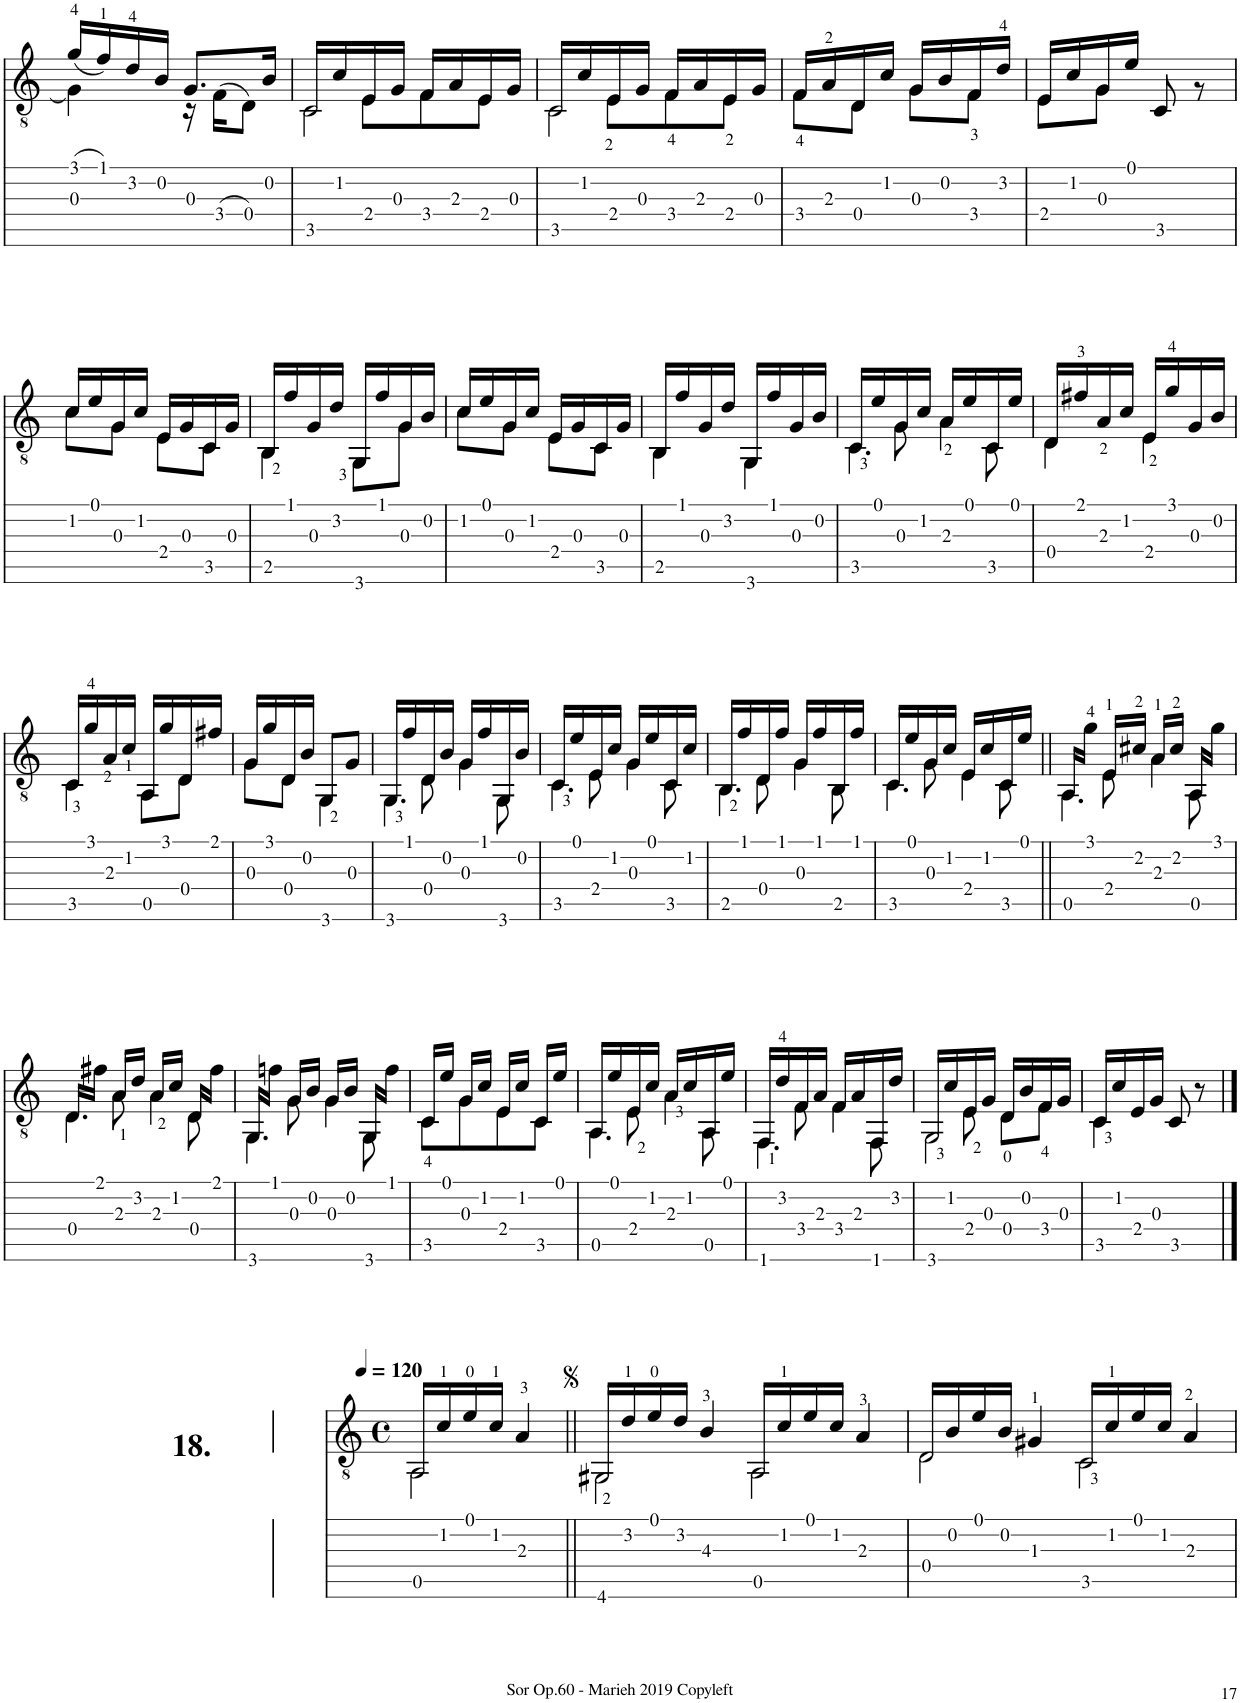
**kern	**kern
*part2	*part1
*staff2	*staff1
*I"Guitare classique (Tablature)	*I"Classical Guitar
!!LO:PB:g=z
*	*clefGv2
*k[]	*k[]
*M2/4	*M2/4
=6	=6
*^	*^
(>16gLL	4G	(<16g/LL	4G\]
16fJ)	.	16f/)	.
16dL	.	16d/	.
16BJJ	.	16B/JJ	.
8.GL	16r	8.G/L	16r
.	(>16FKL	.	(>16F\KL
.	8DJ)	.	8D\J)
16BJk	.	16B/Jk	.
=7	=7	=7	=7
*	*^	*	*^
16CLL	8ryy	2C	16C/LL	8ryy	2C\
16cJ	.	.	16c/	.	.
16EL	8r	.	16E/	8E\L	.
16GJJ	.	.	16G/JJ	.	.
16FLL	8r	.	16F/LL	8F\	.
16AJ	.	.	16A/	.	.
16EL	8r	.	16E/	8E\J	.
16GJJ	.	.	16G/JJ	.	.
=8	=8	=8	=8	=8	=8
16CLL	8ryy	2C	16C/LL	8ryy	2C\
16cJ	.	.	16c/	.	.
16EL	8r	.	16E/	8E\L	.
16GJJ	.	.	16G/JJ	.	.
16FLL	8r	.	16F/LL	8F\	.
16AJ	.	.	16A/	.	.
16EL	8r	.	16E/	8E\J	.
16GJJ	.	.	16G/JJ	.	.
*	*v	*v	*	*	*
*	*	*	*v	*v
=9	=9	=9	=9
16FLL	8r	16F/LL	8F\L
16AJ	.	16A/	.
16DL	8r	16D/	8D\J
16cJJ	.	16c/JJ	.
16GLL	8r	16G/LL	8G\L
16BJ	.	16B/	.
16FL	8r	16F/	8F\J
16dJJ	.	16d/JJ	.
=10	=10	=10	=10
16ELL	8r	16E/LL	8E\L
16cJ	.	16c/	.
16GL	8r	16G/	8G\J
16eJJ	.	16e/JJ	.
4ryy	8C	4ryy	8C/
.	8r	.	8r
!!LO:LB:g=z	!!
=11	=11	=11	=11
16cLL	8r	16c/LL	8c\L
16eJ	.	16e/	.
16GL	8r	16G/	8G\J
16cJJ	.	16c/JJ	.
16ELL	8r	16E/LL	8E\L
16GJ	.	16G/	.
16CL	8r	16C/	8C\J
16GJJ	.	16G/JJ	.
=12	=12	=12	=12
16BBLL	4r	16BB/LL	4BB\
16fJ	.	16f/	.
16GL	.	16G/	.
16dJJ	.	16d/JJ	.
16r	8GG	16GG/LL	8GG\L
16fLL	.	16f/	.
16G	8r	16G/	8G\J
16BJJ	.	16B/JJ	.
=13	=13	=13	=13
16cLL	8r	16c/LL	8c\L
16eJ	.	16e/	.
16GL	8r	16G/	8G\J
16cJJ	.	16c/JJ	.
16ELL	8r	16E/LL	8E\L
16GJ	.	16G/	.
16CL	8r	16C/	8C\J
16GJJ	.	16G/JJ	.
=14	=14	=14	=14
16BBLL	4r	16BB/LL	4BB\
16fJ	.	16f/	.
16GL	.	16G/	.
16dJJ	.	16d/JJ	.
16r	4GG	16GG/LL	4GG\
16fLL	.	16f/	.
16G	.	16G/	.
16BJJ	.	16B/JJ	.
=15	=15	=15	=15
*	*^	*	*^
16CLL	8ryy	4.C	16C/LL	8ryy	4.C\
16eJ	.	.	16e/	.	.
16GL	8r	.	16G/	8G\	.
16cJJ	.	.	16c/JJ	.	.
16ALL	4r	.	16A/LL	4A\	.
16eJ	.	.	16e/	.	.
16CL	.	8r	16C/	.	8C\
16eJJ	.	.	16e/JJ	.	.
*	*v	*v	*	*	*
*	*	*	*v	*v
=16	=16	=16	=16
16DLL	4r	16D/LL	4D\
16f#XJ	.	16f#X/	.
16A<L	.	16A</	.
16cJJ	.	16c/JJ	.
16ELL	4r	16E/LL	4E\
16gJ	.	16g/	.
16GL	.	16G/	.
16BJJ	.	16B/JJ	.
!!LO:LB:g=z	!!
=17	=17	=17	=17
16C<LL	4r	16C</LL	4C\
16gJ	.	16g/	.
16AL	.	16A/	.
16cJJ	.	16c/JJ	.
16AALL	8r	16AA/LL	8AA\L
16gJ	.	16g/	.
16DL	8r	16D/	8D\J
16f#XJJ	.	16f#X/JJ	.
=18	=18	=18	=18
16GLL	8r	16G/LL	8G\L
16gJ	.	16g/	.
16DL	8r	16D/	8D\J
16BJJ	.	16B/JJ	.
8r	4GG	8GG/L	4GG\
8G	.	8G/J	.
=19	=19	=19	=19
*	*^	*	*^
16r	8ryy	4.GG	16GG/LL	8ryy	4.GG\
16fLL	.	.	16f/	.	.
16D	8r	.	16D/	8D\	.
16BJJ	.	.	16B/JJ	.	.
16GLL	4r	.	16G/LL	4G\	.
16fJJ	.	.	16f/	.	.
16r	.	8GG	16GG/	.	8GG\
16B	.	.	16B/JJ	.	.
=20	=20	=20	=20	=20	=20
16CLL	8ryy	4.C	16C/LL	8ryy	4.C\
16eJ	.	.	16e/	.	.
16EL	8r	.	16E/	8E\	.
16cJJ	.	.	16c/JJ	.	.
16GLL	4r	.	16G/LL	4G\	.
16eJ	.	.	16e/	.	.
16CL	.	8r	16C/	.	8C\
16cJJ	.	.	16c/JJ	.	.
=21	=21	=21	=21	=21	=21
16BBLL	8ryy	4.BB	16BB/LL	8ryy	4.BB\
16fJ	.	.	16f/	.	.
16DL	8r	.	16D/	8D\	.
16fJJ	.	.	16f/JJ	.	.
16GLL	4r	.	16G/LL	4G\	.
16fJ	.	.	16f/	.	.
16BBL	.	8r	16BB/	.	8BB\
16fJJ	.	.	16f/JJ	.	.
=22	=22	=22	=22	=22	=22
16CLL	8ryy	4.C	16C/LL	8ryy	4.C\
16eJ	.	.	16e/	.	.
16GL	8r	.	16G/	8G\	.
16cJJ	.	.	16c/JJ	.	.
16ELL	4r	.	16E/LL	4E\	.
16cJ	.	.	16c/	.	.
16CL	.	8r	16C/	.	8C\
16eJJ	.	.	16e/JJ	.	.
=23||	=23||	=23||	=23||	=23||	=23||
16AALL	8ryy	4.AA	16AA/LL	8ryy	4.AA\
16gJ	.	.	16g>\JJ	.	.
16EL	8r	.	16E/LL	8E\	.
16c#XJJ	.	.	16c#X/JJ	.	.
16ALL	4r	.	16A/LL	4A\	.
16c#J	.	.	16c#/JJ	.	.
16AAL	.	8r	16AA/LL	.	8AA\
16gJJ	.	.	16g\JJ	.	.
!!LO:LB:g=z	!!	!!
=24	=24	=24	=24	=24	=24
16DLL	8ryy	4.D	16D/LL	8ryy	4.D\
16f#XJ	.	.	16f#X\JJ	.	.
16AL	8r	.	16A/LL	8A\	.
16dJJ	.	.	16d/JJ	.	.
16ALL	4r	.	16A/LL	4A\	.
16cJ	.	.	16c/JJ	.	.
16DL	.	8r	16D/LL	.	8D\
16f#JJ	.	.	16f#\JJ	.	.
=25	=25	=25	=25	=25	=25
16r	8ryy	4.GG	16GG/LL	8ryy	4.GG\
16fnLL	.	.	16fn\JJ	.	.
16G	8r	.	16G/LL	8G\	.
16BJJ	.	.	16B/JJ	.	.
16GLL	4r	.	16G/LL	4G\	.
16BJJ	.	.	16B/JJ	.	.
16r	.	8GG	16GG/LL	.	8GG\
16f	.	.	16f\JJ	.	.
*	*v	*v	*	*	*
*	*	*	*v	*v
=26	=26	=26	=26
16CLL	8r	16C/LL	8C\L
16eJ	.	16e/JJ	.
16GL	8r	16G/LL	8G\
16cJJ	.	16c/JJ	.
16ELL	8r	16E/LL	8E\
16cJ	.	16c/JJ	.
16CL	8r	16C/LL	8C\J
16eJJ	.	16e/JJ	.
=27	=27	=27	=27
*	*^	*	*^
16AALL	8ryy	4.AA	16AA/LL	8ryy	4.AA\
16eJ	.	.	16e/	.	.
16EL	8r	.	16E/	8E\	.
16cJJ	.	.	16c/JJ	.	.
16ALL	4r	.	16A/LL	4A\	.
16cJ	.	.	16c/	.	.
16AAL	.	8r	16AA/	.	8AA\
16eJJ	.	.	16e/JJ	.	.
=28	=28	=28	=28	=28	=28
16r	8ryy	4.FF	16FF/LL	8ryy	4.FF\
16dLL	.	.	16d/	.	.
16F	8r	.	16F/	8F\	.
16AJJ	.	.	16A/JJ	.	.
16FLL	4r	.	16F/LL	4F\	.
16AJJ	.	.	16A/	.	.
16r	.	8FF	16FF/	.	8FF\
16d	.	.	16d/JJ	.	.
=29	=29	=29	=29	=29	=29
16r	8ryy	2GG	16GG/LL	8ryy	2GG\
16cLL	.	.	16c/	.	.
16E	8r	.	16E/	8E\	.
16GJJ	.	.	16G/JJ	.	.
16DLL	8r	.	16D/LL	8D\L	.
16BJ	.	.	16B/	.	.
16FL	8r	.	16F/	8F\J	.
16GJJ	.	.	16G/JJ	.	.
*	*v	*v	*	*	*
*	*	*	*v	*v
=30	=30	=30	=30
16CLL	4r	16C/LL	4C\
16cJ	.	16c/	.
16EL	.	16E/	.
16GJJ	.	16G/JJ	.
8C	4ryy	8C/	4ryy
8r	.	8r	.
*v	*v	*	*
*	*v	*v
!!LO:LB:g=z
==1	==1
*stria6	*
*M4/4	*M4/4
*met(c)	*met(c)
1r	1r
=1X1	=1X1
2r	2r
=2X	=2X
*M4/4	*M4/4
*met(c)	*met(c)
*	*MM120
*^	*^
!	!	!LO:TX:a:B:t=18.	!
16AALL	2AA	16AA/LL	2AA\
16cJ	.	16c/	.
16eL	.	16e/	.
16cJJ	.	16c/JJ	.
4A	.	4A/	.
=2||	=2||	=2||	=2||
16r	2GG#	16GG#X/LL	2GG#\
16dLL	.	16d/	.
16e	.	16e/	.
16dJJ	.	16d/JJ	.
4B	.	4B/	.
16AALL	2AA	16AA/LL	2AA\
16cJ	.	16c/	.
16eL	.	16e/	.
16cJJ	.	16c/JJ	.
4A	.	4A/	.
=3	=3	=3	=3
16DLL	2D	16D/LL	2D\
16BJ	.	16B/	.
16eL	.	16e/	.
16BJJ	.	16B/JJ	.
4G#X	.	4G#X/	.
16CLL	2C	16C/LL	2C\
16cJ	.	16c/	.
16eL	.	16e/	.
16cJJ	.	16c/JJ	.
4A	.	4A/	.
*v	*v	*	*
*	*v	*v
=	=
*-	*-
